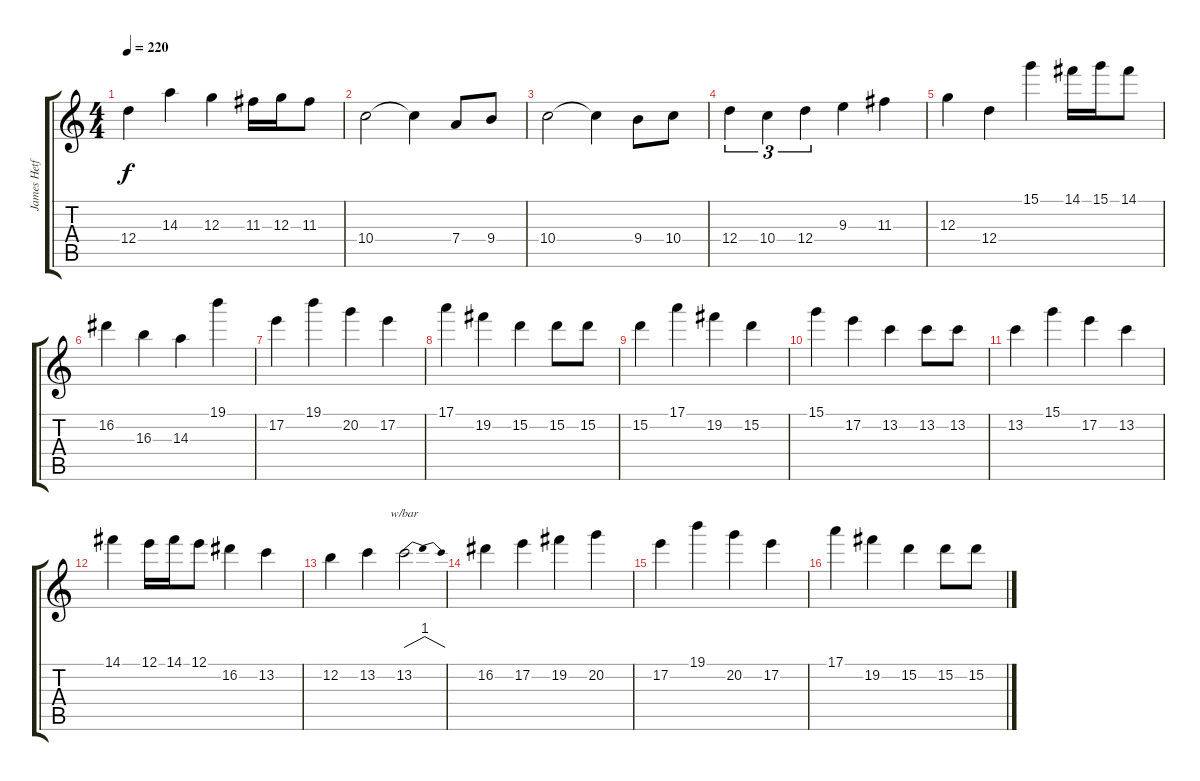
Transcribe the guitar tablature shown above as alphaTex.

\track ("James Hetfield (Rithm & Lead Guitars)" "James Hetf") {instrument distortionguitar}
\staff {score tabs}
\tuning (E4 B3 G3 D3 A2 E2) {hide}
\ts (4 4)
\tempo 220
\clef g2
\ks c
12.4.4{dy f} 14.3.4 12.3.4 11.3.16 12.3.16 11.3.8 |
10.4.2 10.4{t}.4 7.4.8 9.4.8 |
10.4.2 10.4{t}.4 9.4.8 10.4.8 |
12.4.4{tu (3 2)} 10.4.4{tu (3 2)} 12.4.4{tu (3 2)} 9.3.4 11.3.4 |
12.3.4 12.4.4 15.1.4 14.1.16 15.1.16 14.1.8 |
16.2.4 16.3.4 14.3.4 19.1.4 |
17.2.4 19.1.4 20.2.4 17.2.4 |
17.1.4 19.2.4 15.2.4 15.2.8 15.2.8 |
15.2.4 17.1.4 19.2.4 15.2.4 |
15.1.4 17.2.4 13.2.4 13.2.8 13.2.8 |
13.2.4 15.1.4 17.2.4 13.2.4 |
14.1.4 12.1.16 14.1.16 12.1.8 16.2.4 13.2.4 |
12.2.4 13.2.4 13.2.2{tbe (dip default 0 0 15 4 30 4 60 0)} |
16.2.4 17.2.4 19.2.4 20.2.4 |
17.2.4 19.1.4 20.2.4 17.2.4 |
17.1.4 19.2.4 15.2.4 15.2.8 15.2.8
